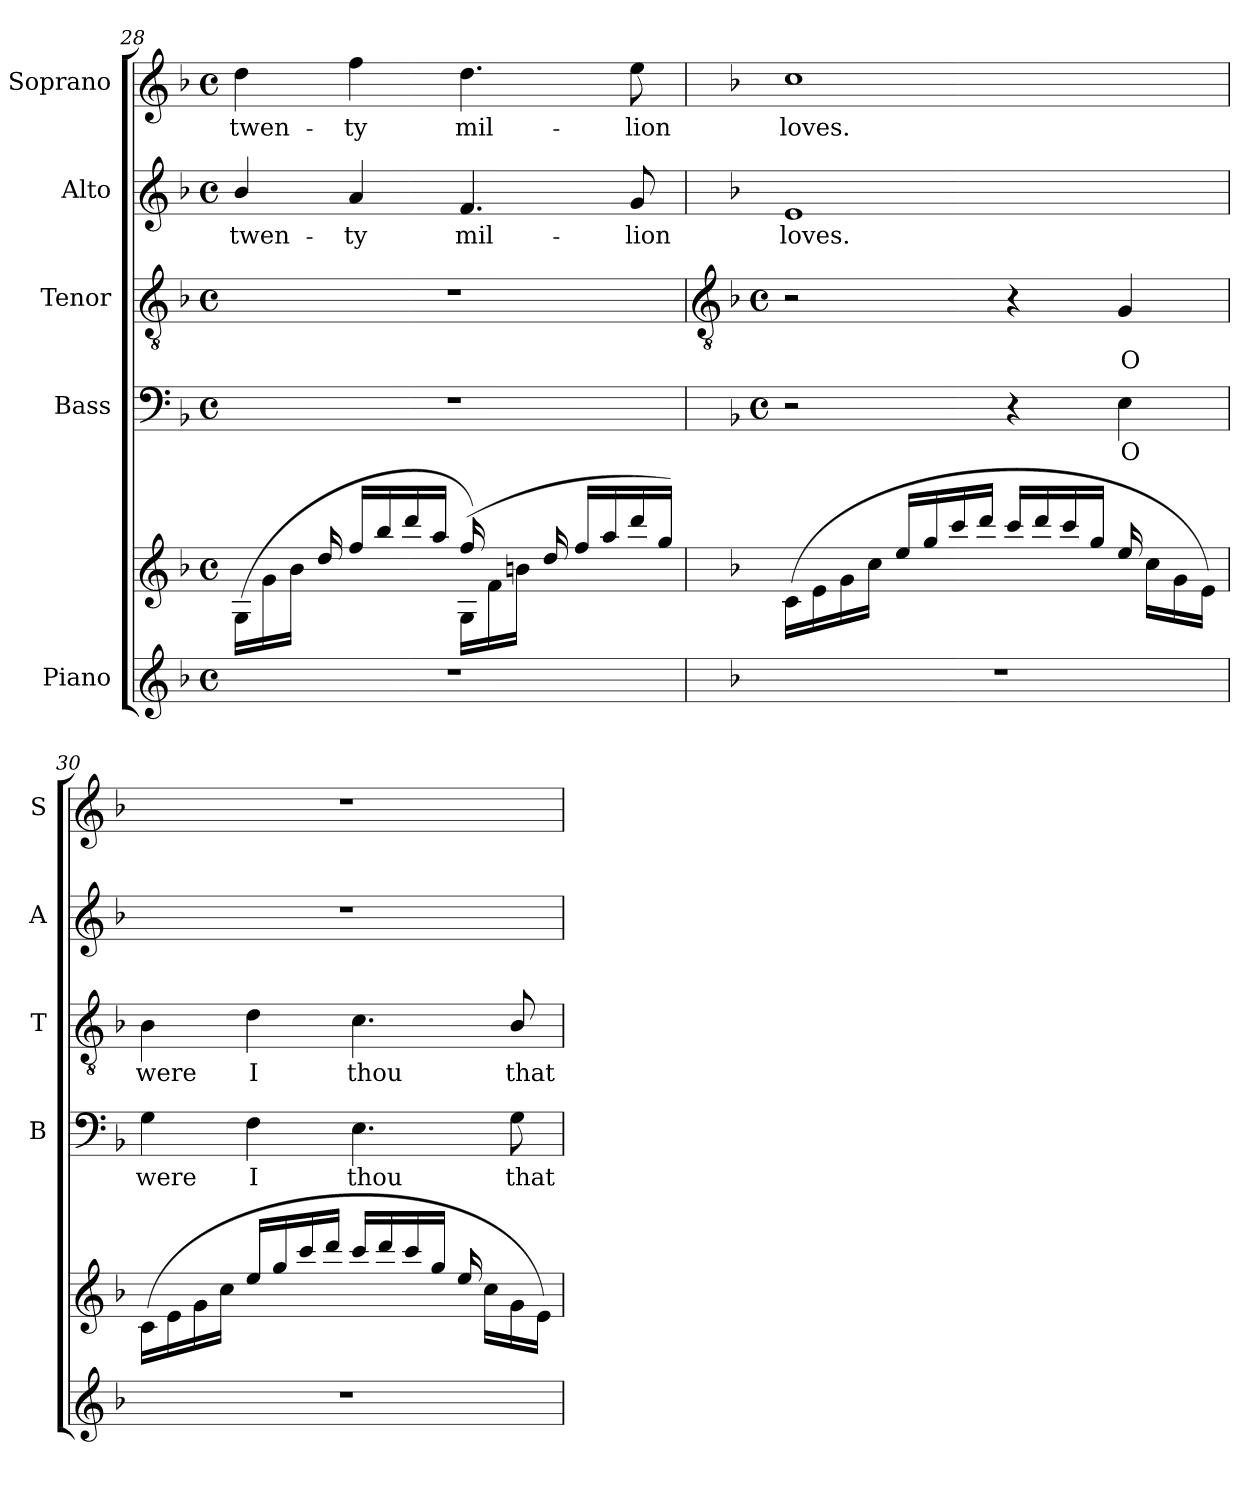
**kern	**kern	**kern	**text	**kern	**text	**kern	**text	**kern	**text
*part5	*part5	*part4	*part4	*part3	*part3	*part2	*part2	*part1	*part1
*staff6	*staff5	*staff4	*staff4	*staff3	*staff3	*staff2	*staff2	*staff1	*staff1
*I"Piano	*	*I"Bass	*	*I"Tenor	*	*I"Alto	*	*I"Soprano	*
*	*	*I'B	*	*I'T	*	*I'A	*	*I'S	*
*clefG2	*clefG2	*clefF4	*	*clefGv2	*	*clefG2	*	*clefG2	*
*k[b-]	*k[b-]	*k[b-]	*	*k[b-]	*	*k[b-]	*	*k[b-]	*
*F:	*F:	*F:	*	*F:	*	*F:	*	*F:	*
*M4/4	*M4/4	*M4/4	*	*M4/4	*	*M4/4	*	*M4/4	*
*met(c)	*met(c)	*met(c)	*	*met(c)	*	*met(c)	*	*met(c)	*
=28	=28	=28	=28	=28	=28	=28	=28	=28	=28
*	*^	*	*	*	*	*	*	*	*
!	!	!	!	!	!	!	!	!LO:LY:b	!	!LO:LY:b
1r	(<16G\LL	2ryy	1r	.	1r	.	4b-/	twen-	4dd	twen-
.	16g\	.	.	.	.	.	.	.	.	.
.	16b-JJ	.	.	.	.	.	.	.	.	.
.	16dd/	.	.	.	.	.	.	.	.	.
!	!	!	!	!	!	!	!	!LO:LY:b	!	!LO:LY:b
.	16ff/LL	.	.	.	.	.	4a	-ty	4ff	-ty
.	16bb-/	.	.	.	.	.	.	.	.	.
.	16ddd/	.	.	.	.	.	.	.	.	.
.	16aa/JJ	.	.	.	.	.	.	.	.	.
!	!	!	!	!	!	!	!	!LO:LY:b	!	!LO:LY:b
.	16ff/)	(<16G\LL	.	.	.	.	4.f	mil-	4.dd	mil-
.	4..ryy	16f\	.	.	.	.	.	.	.	.
.	.	16bn\JJ	.	.	.	.	.	.	.	.
.	.	16dd/	.	.	.	.	.	.	.	.
.	.	16ff/LL	.	.	.	.	.	.	.	.
.	.	16aa/	.	.	.	.	.	.	.	.
!	!	!	!	!	!	!	!	!LO:LY:b	!	!LO:LY:b
.	.	16ddd/	.	.	.	.	8g	-lion	8ee	-lion
.	.	16gg/JJ)	.	.	.	.	.	.	.	.
*	*v	*v	*	*	*	*	*	*	*	*
!!LO:LB:g=z
=29	=29	=29	=29	=29	=29	=29	=29	=29	=29
*	*	*	*	*clefGv2	*	*	*	*	*
*	*	*k[b-]	*	*k[b-]	*	*	*	*	*
*	*	*F:	*	*F:	*	*	*	*	*
*	*	*M4/4	*	*M4/4	*	*	*	*	*
*	*	*met(c)	*	*met(c)	*	*	*	*	*
*	*^	*	*	*	*	*	*	*	*
!	!	!	!	!	!	!	!	!LO:LY:b	!	!LO:LY:b
*	*v	*v	*	*	*	*	*	*	*	*
1r	(>16c\LL	2r	.	2r	.	1e	loves.	1cc	loves.
.	16e\	.	.	.	.	.	.	.	.
.	16g\	.	.	.	.	.	.	.	.
.	16ccJJ	.	.	.	.	.	.	.	.
.	16ee/LL	.	.	.	.	.	.	.	.
.	16gg/	.	.	.	.	.	.	.	.
.	16ccc/	.	.	.	.	.	.	.	.
.	16ddd/JJ	.	.	.	.	.	.	.	.
.	16ccc/LL	4r	.	4r	.	.	.	.	.
.	16ddd/	.	.	.	.	.	.	.	.
.	16ccc/	.	.	.	.	.	.	.	.
.	16gg/JJ	.	.	.	.	.	.	.	.
!	!	!	!LO:LY:b	!	!LO:LY:b	!	!	!	!
.	16ee/	4E	O	4G	O	.	.	.	.
.	16cc\LL	.	.	.	.	.	.	.	.
.	16g\	.	.	.	.	.	.	.	.
.	16e\JJ)	.	.	.	.	.	.	.	.
=30	=30	=30	=30	=30	=30	=30	=30	=30	=30
!	!	!	!LO:LY:b	!	!LO:LY:b	!	!	!	!
1r	(>16c\LL	4G	were	4B-	were	1r	.	1r	.
.	16e\	.	.	.	.	.	.	.	.
.	16g\	.	.	.	.	.	.	.	.
.	16ccJJ	.	.	.	.	.	.	.	.
!	!	!	!LO:LY:b	!	!LO:LY:b	!	!	!	!
.	16ee/LL	4F	I	4d	I	.	.	.	.
.	16gg/	.	.	.	.	.	.	.	.
.	16ccc/	.	.	.	.	.	.	.	.
.	16ddd/JJ	.	.	.	.	.	.	.	.
!	!	!	!LO:LY:b	!	!LO:LY:b	!	!	!	!
.	16ccc/LL	4.E	thou	4.c	thou	.	.	.	.
.	16ddd/	.	.	.	.	.	.	.	.
.	16ccc/	.	.	.	.	.	.	.	.
.	16gg/JJ	.	.	.	.	.	.	.	.
.	16ee/	.	.	.	.	.	.	.	.
.	16cc\LL	.	.	.	.	.	.	.	.
!	!	!	!LO:LY:b	!	!LO:LY:b	!	!	!	!
.	16g\	8G	that	8B-/	that	.	.	.	.
.	16e\JJ)	.	.	.	.	.	.	.	.
=	=	=	=	=	=	=	=	=	=
*-	*-	*-	*-	*-	*-	*-	*-	*-	*-
